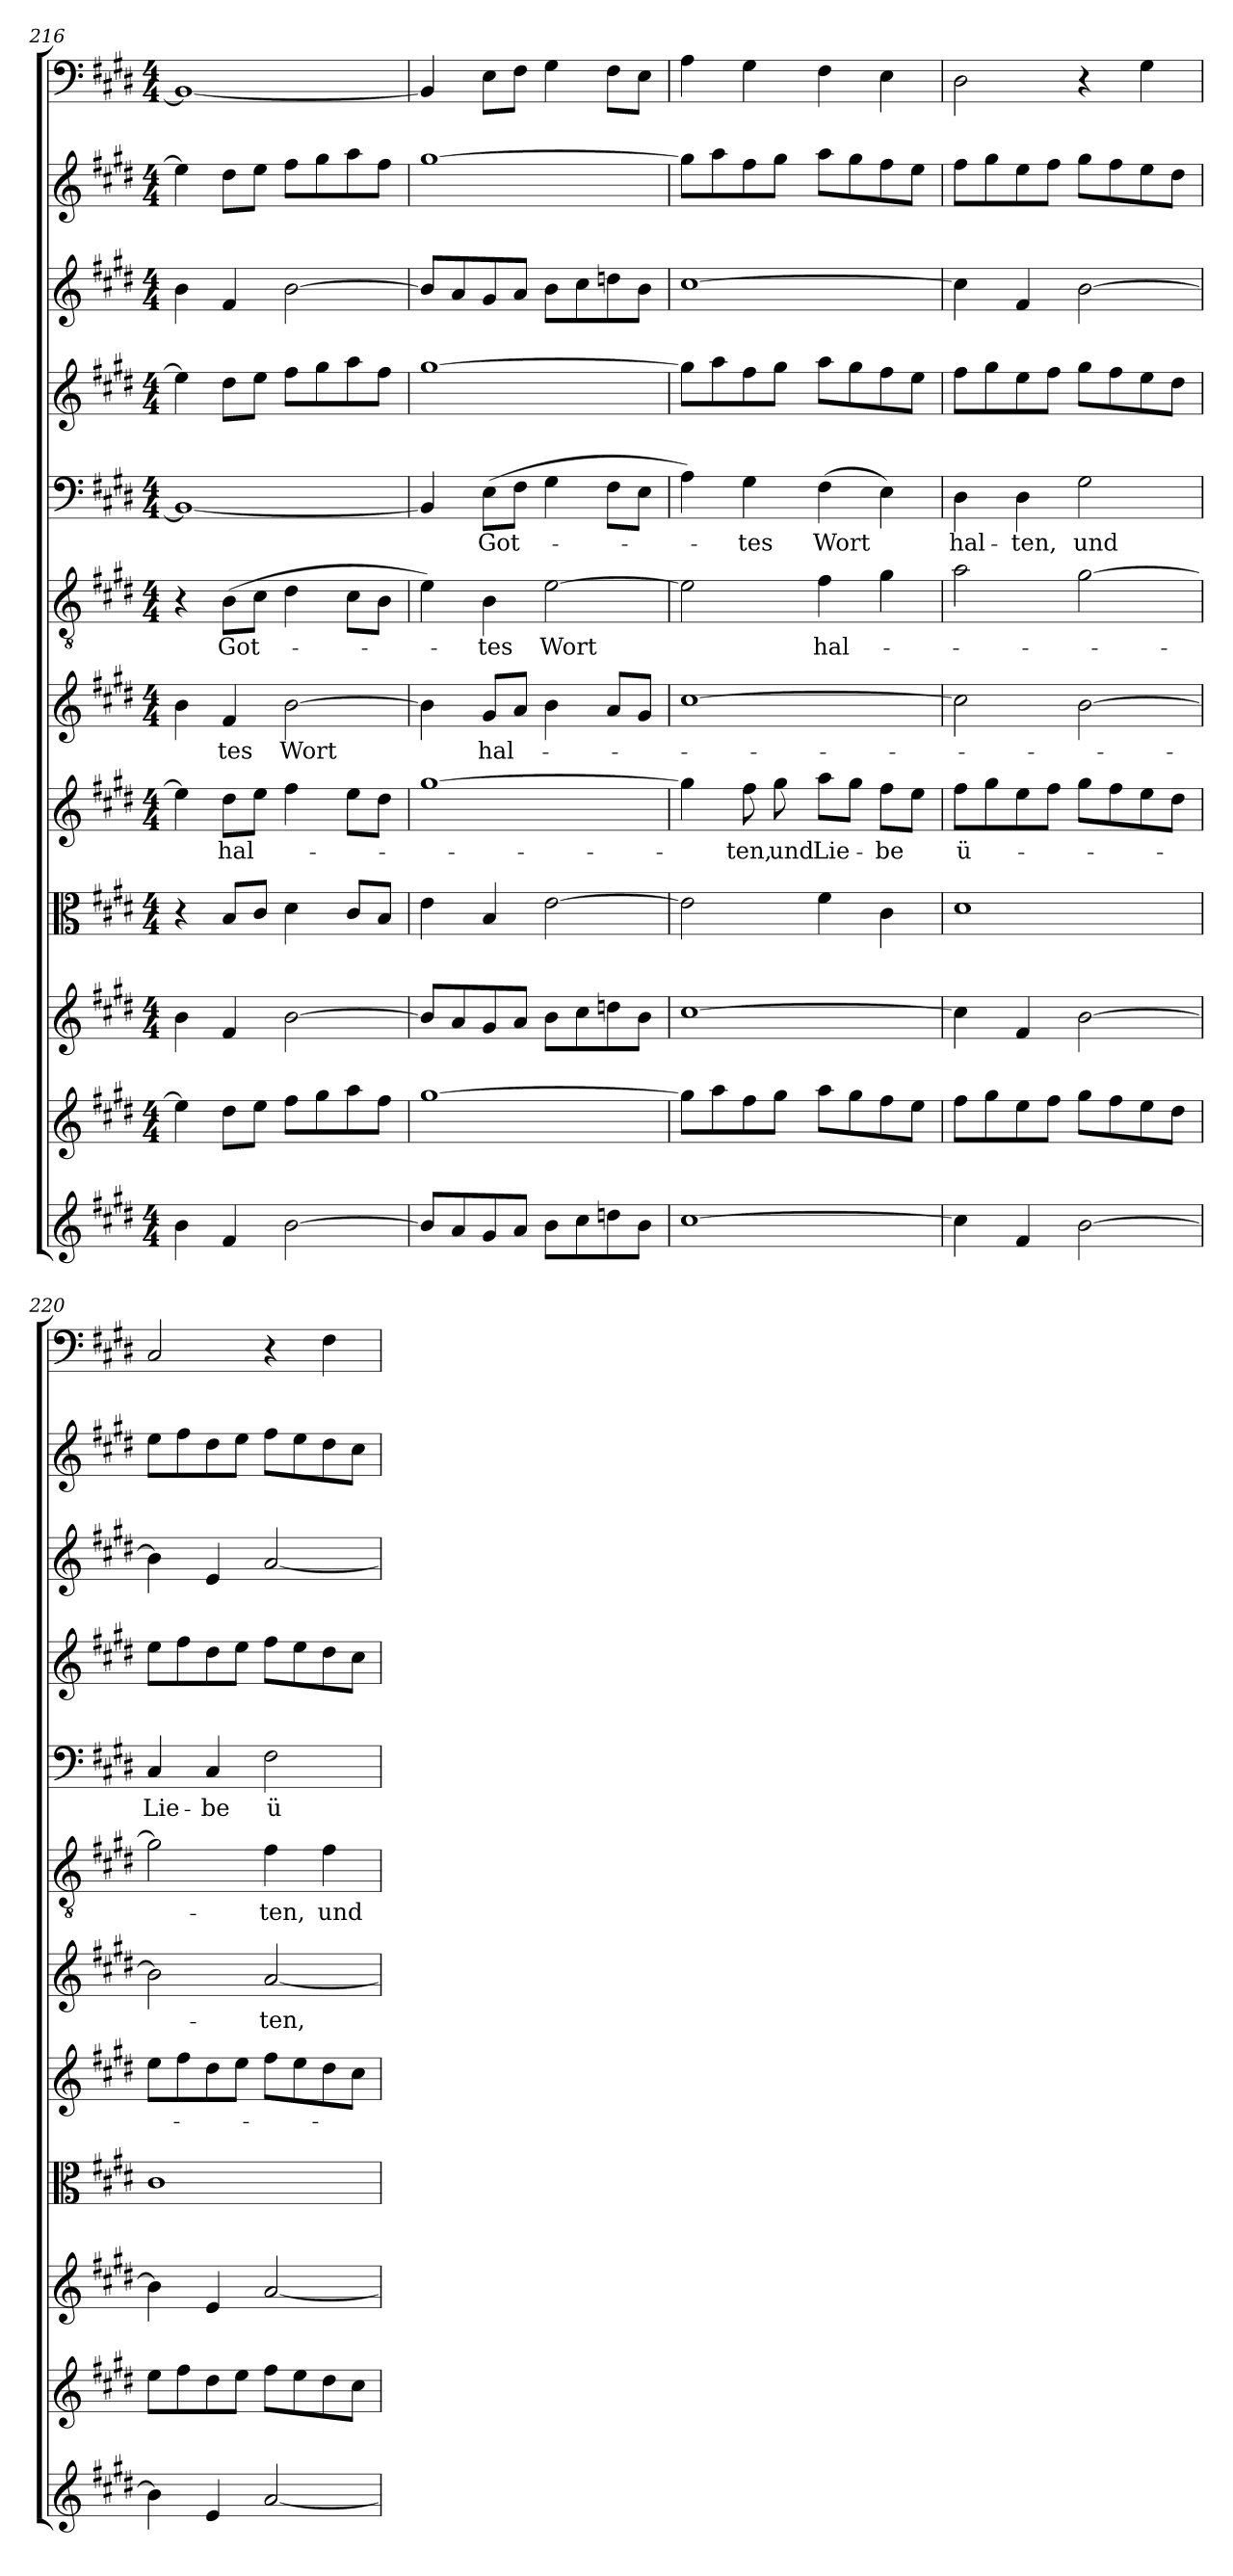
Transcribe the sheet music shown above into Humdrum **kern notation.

**kern	**kern	**kern	**kern	**kern	**text	**kern	**text	**kern	**text	**kern	**text	**kern	**kern	**kern	**kern
*part12	*part11	*part10	*part9	*part8	*part8	*part7	*part7	*part6	*part6	*part5	*part5	*part4	*part3	*part2	*part1
*staff12	*staff11	*staff10	*staff9	*staff8	*staff8	*staff7	*staff7	*staff6	*staff6	*staff5	*staff5	*staff4	*staff3	*staff2	*staff1
*clefG2	*clefG2	*clefG2	*clefC3	*clefG2	*	*clefG2	*	*clefGv2	*	*clefF4	*	*clefG2	*clefG2	*clefG2	*clefF4
*k[f#c#g#d#]	*k[f#c#g#d#]	*k[f#c#g#d#]	*k[f#c#g#d#]	*k[f#c#g#d#]	*	*k[f#c#g#d#]	*	*k[f#c#g#d#]	*	*k[f#c#g#d#]	*	*k[f#c#g#d#]	*k[f#c#g#d#]	*k[f#c#g#d#]	*k[f#c#g#d#]
*E:	*E:	*E:	*E:	*E:	*	*E:	*	*E:	*	*E:	*	*E:	*E:	*E:	*E:
*M4/4	*M4/4	*M4/4	*M4/4	*M4/4	*	*M4/4	*	*M4/4	*	*M4/4	*	*M4/4	*M4/4	*M4/4	*M4/4
=216	=216	=216	=216	=216	=216	=216	=216	=216	=216	=216	=216	=216	=216	=216	=216
4b\	4ee\]	4b\	4r	4ee\]	.	4b\	.	4r	.	1BB/_	.	4ee\]	4b\	4ee\]	1BB/_
4f#/	8dd#\L	4f#/	8B/L	8dd#\L	hal-	4f#/	-tes	(8B\L	Got-	.	.	8dd#\L	4f#/	8dd#\L	.
.	8ee\J	.	8c#/J	8ee\J	.	.	.	8c#\J	.	.	.	8ee\J	.	8ee\J	.
[2b\	8ff#\L	[2b\	4d#\	4ff#\	.	[2b\	Wort	4d#\	.	.	.	8ff#\L	[2b\	8ff#\L	.
.	8gg#\	.	.	.	.	.	.	.	.	.	.	8gg#\	.	8gg#\	.
.	8aa\	.	8c#/L	8ee\L	.	.	.	8c#\L	.	.	.	8aa\	.	8aa\	.
.	8ff#\J	.	8B/J	8dd#\J	.	.	.	8B\J	.	.	.	8ff#\J	.	8ff#\J	.
=217	=217	=217	=217	=217	=217	=217	=217	=217	=217	=217	=217	=217	=217	=217	=217
8b/L]	[1gg#\	8b/L]	4e\	[1gg#\	.	4b\]	.	4e\)	.	4BB/]	.	[1gg#\	8b/L]	[1gg#\	4BB/]
8a/	.	8a/	.	.	.	.	.	.	.	.	.	.	8a/	.	.
8g#/	.	8g#/	4B/	.	.	8g#/L	hal-	4B\	-tes	(8E\L	Got-	.	8g#/	.	8E\L
8a/J	.	8a/J	.	.	.	8a/J	.	.	.	8F#\J	.	.	8a/J	.	8F#\J
8b\L	.	8b\L	[2e\	.	.	4b\	.	[2e\	Wort	4G#\	.	.	8b\L	.	4G#\
8cc#\	.	8cc#\	.	.	.	.	.	.	.	.	.	.	8cc#\	.	.
8ddn\	.	8ddn\	.	.	.	8a/L	.	.	.	8F#\L	.	.	8ddn\	.	8F#\L
8b\J	.	8b\J	.	.	.	8g#/J	.	.	.	8E\J	.	.	8b\J	.	8E\J
=218	=218	=218	=218	=218	=218	=218	=218	=218	=218	=218	=218	=218	=218	=218	=218
[1cc#\	8gg#\L]	[1cc#\	2e\]	4gg#\]	.	[1cc#\	.	2e\]	.	4A\)	.	8gg#\L]	[1cc#\	8gg#\L]	4A\
.	8aa\	.	.	.	.	.	.	.	.	.	.	8aa\	.	8aa\	.
.	8ff#\	.	.	8ff#\	-ten,	.	.	.	.	4G#\	-tes	8ff#\	.	8ff#\	4G#\
.	8gg#\J	.	.	8gg#\	und	.	.	.	.	.	.	8gg#\J	.	8gg#\J	.
.	8aa\L	.	4f#\	8aa\L	Lie-	.	.	4f#\	hal-	(4F#\	Wort	8aa\L	.	8aa\L	4F#\
.	8gg#\	.	.	8gg#\J	.	.	.	.	.	.	.	8gg#\	.	8gg#\	.
.	8ff#\	.	4c#\	8ff#\L	-be	.	.	4g#\	.	4E\)	.	8ff#\	.	8ff#\	4E\
.	8ee\J	.	.	8ee\J	.	.	.	.	.	.	.	8ee\J	.	8ee\J	.
=219	=219	=219	=219	=219	=219	=219	=219	=219	=219	=219	=219	=219	=219	=219	=219
4cc#\]	8ff#\L	4cc#\]	1d#\	8ff#\L	ü-	2cc#\]	.	2a\	.	4D#\	hal-	8ff#\L	4cc#\]	8ff#\L	2D#\
.	8gg#\	.	.	8gg#\	.	.	.	.	.	.	.	8gg#\	.	8gg#\	.
4f#/	8ee\	4f#/	.	8ee\	.	.	.	.	.	4D#\	-ten,	8ee\	4f#/	8ee\	.
.	8ff#\J	.	.	8ff#\J	.	.	.	.	.	.	.	8ff#\J	.	8ff#\J	.
[2b\	8gg#\L	[2b\	.	8gg#\L	.	[2b\	.	[2g#\	.	2G#\	und	8gg#\L	[2b\	8gg#\L	4r
.	8ff#\	.	.	8ff#\	.	.	.	.	.	.	.	8ff#\	.	8ff#\	.
.	8ee\	.	.	8ee\	.	.	.	.	.	.	.	8ee\	.	8ee\	4G#\
.	8dd#\J	.	.	8dd#\J	.	.	.	.	.	.	.	8dd#\J	.	8dd#\J	.
=220	=220	=220	=220	=220	=220	=220	=220	=220	=220	=220	=220	=220	=220	=220	=220
4b\]	8ee\L	4b\]	1c#\	8ee\L	.	2b\]	.	2g#\]	.	4C#/	Lie-	8ee\L	4b\]	8ee\L	2C#/
.	8ff#\	.	.	8ff#\	.	.	.	.	.	.	.	8ff#\	.	8ff#\	.
4e/	8dd#\	4e/	.	8dd#\	.	.	.	.	.	4C#/	-be	8dd#\	4e/	8dd#\	.
.	8ee\J	.	.	8ee\J	.	.	.	.	.	.	.	8ee\J	.	8ee\J	.
[2a/	8ff#\L	[2a/	.	8ff#\L	.	[2a/	-ten,	4f#\	-ten,	2F#\	ü-	8ff#\L	[2a/	8ff#\L	4r
.	8ee\	.	.	8ee\	.	.	.	.	.	.	.	8ee\	.	8ee\	.
.	8dd#\	.	.	8dd#\	.	.	.	4f#\	und	.	.	8dd#\	.	8dd#\	4F#\
.	8cc#\J	.	.	8cc#\J	.	.	.	.	.	.	.	8cc#\J	.	8cc#\J	.
=	=	=	=	=	=	=	=	=	=	=	=	=	=	=	=
*-	*-	*-	*-	*-	*-	*-	*-	*-	*-	*-	*-	*-	*-	*-	*-
